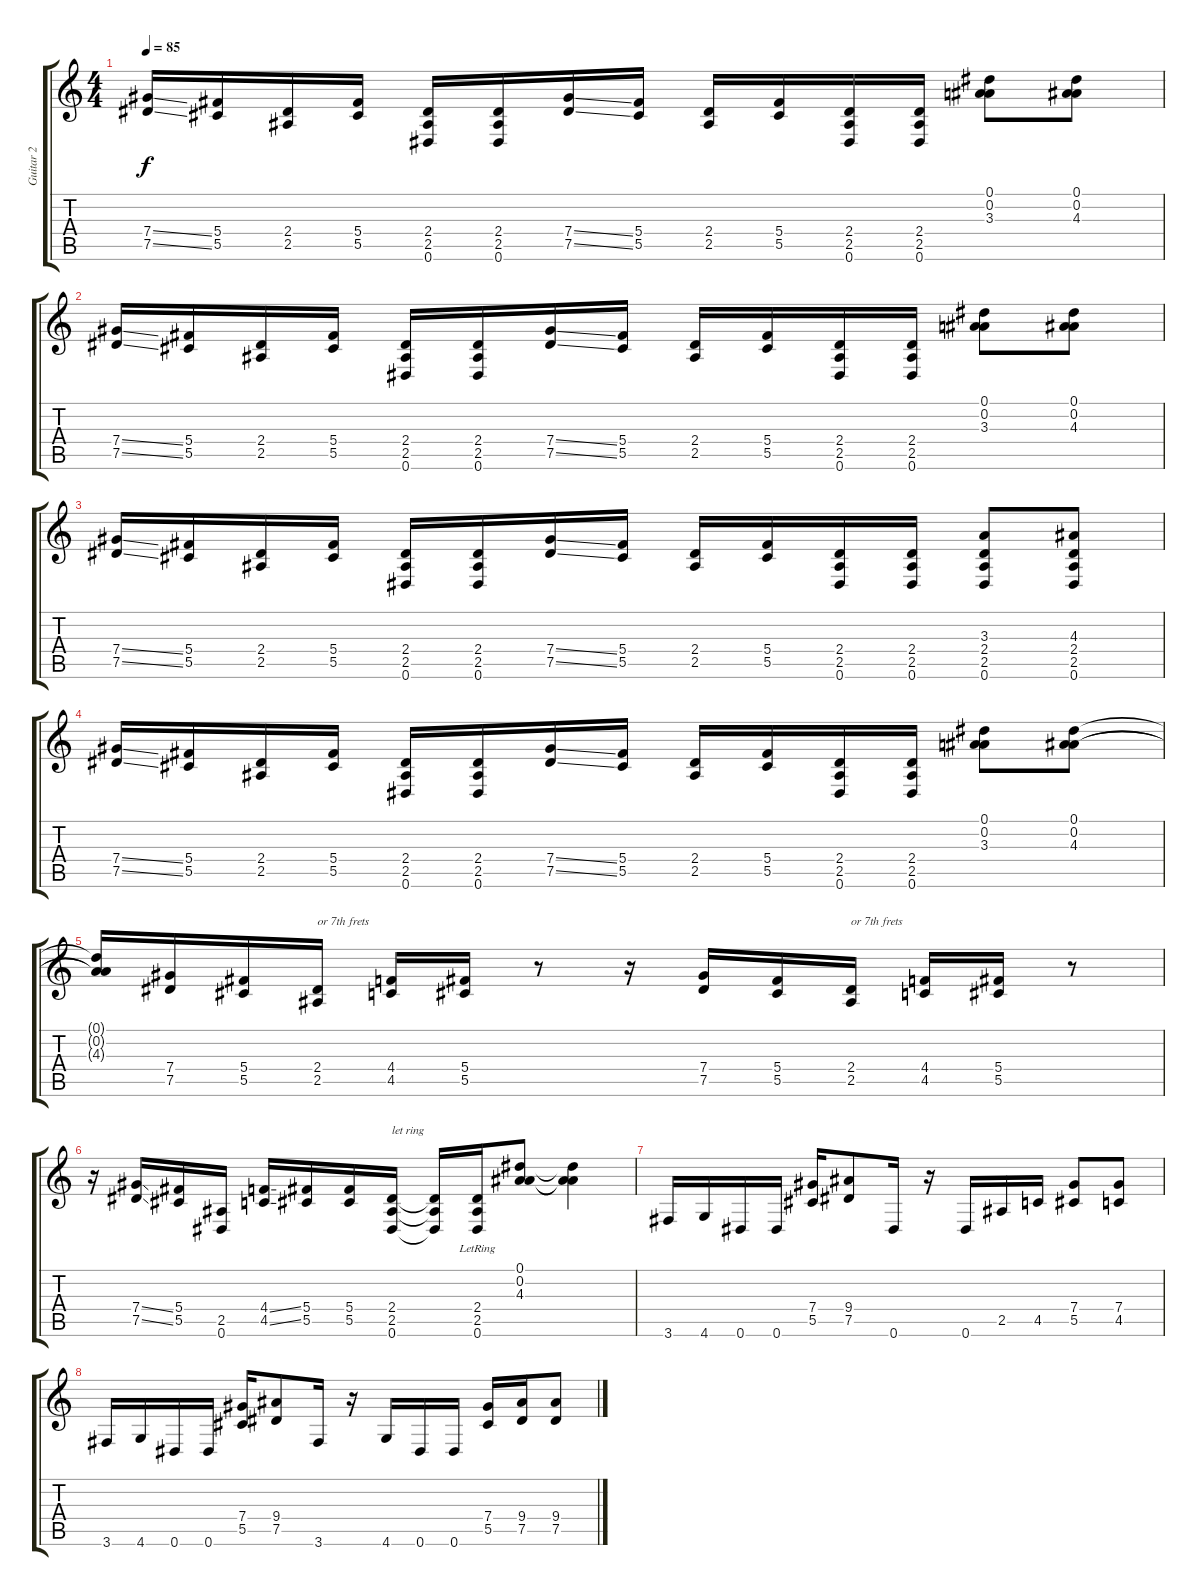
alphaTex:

\track ("Guitar 2" "Guitar 2") {instrument overdrivenguitar}
\staff {score tabs}
\tuning (Eb4 Bb3 Gb3 Db3 Ab2 Eb2) {hide}
\ts (4 4)
\tempo 85
\clef g2
\ks c
(7.4{ss} 7.5{ss}).16{dy f} (5.4 5.5).16 (2.4 2.5).16 (5.4 5.5).16 (2.4 2.5 0.6).16 (2.4 2.5 0.6).16 (7.4{ss} 7.5{ss}).16 (5.4 5.5).16 (2.4 2.5).16 (5.4 5.5).16 (2.4 2.5 0.6).16 (2.4 2.5 0.6).16 (0.1 0.2 3.3).8 (0.1 0.2 4.3).8 |
(7.4{ss} 7.5{ss}).16 (5.4 5.5).16 (2.4 2.5).16 (5.4 5.5).16 (2.4 2.5 0.6).16 (2.4 2.5 0.6).16 (7.4{ss} 7.5{ss}).16 (5.4 5.5).16 (2.4 2.5).16 (5.4 5.5).16 (2.4 2.5 0.6).16 (2.4 2.5 0.6).16 (0.1 0.2 3.3).8 (0.1 0.2 4.3).8 |
(7.4{ss} 7.5{ss}).16 (5.4 5.5).16 (2.4 2.5).16 (5.4 5.5).16 (2.4 2.5 0.6).16 (2.4 2.5 0.6).16 (7.4{ss} 7.5{ss}).16 (5.4 5.5).16 (2.4 2.5).16 (5.4 5.5).16 (2.4 2.5 0.6).16 (2.4 2.5 0.6).16 (3.3 2.4 2.5 0.6).8 (4.3 2.4 2.5 0.6).8 |
(7.4{ss} 7.5{ss}).16 (5.4 5.5).16 (2.4 2.5).16 (5.4 5.5).16 (2.4 2.5 0.6).16 (2.4 2.5 0.6).16 (7.4{ss} 7.5{ss}).16 (5.4 5.5).16 (2.4 2.5).16 (5.4 5.5).16 (2.4 2.5 0.6).16 (2.4 2.5 0.6).16 (0.1 0.2 3.3).8 (0.1 0.2 4.3).8 |
(0.1{t} 0.2{t} 4.3{t}).16 (7.4 7.5).16 (5.4 5.5).16 (2.4 2.5).16{txt "or 7th frets"} (4.4 4.5).16 (5.4 5.5).16 r.8 r.16 (7.4 7.5).16 (5.4 5.5).16 (2.4 2.5).16{txt "or 7th frets"} (4.4 4.5).16 (5.4 5.5).16 r.8 |
r.16 (7.4{ss} 7.5{ss}).16 (5.4 5.5).16 (2.5 0.6).16 (4.4{ss} 4.5{ss}).16 (5.4 5.5).16 (5.4 5.5).16 (2.4 2.5 0.6).16{txt "let ring"} (2.4{t} 2.5{t} 0.6{t}).16 (2.4{lr} 2.5{lr} 0.6{lr}).16 (0.1 0.2 4.3).8 (0.1{t} 0.2{t} 4.3{t}).4 |
3.6.16 4.6.16 0.6.16 0.6.16 (7.4 5.5).16 (9.4 7.5).8 0.6.16 r.16 0.6.16 2.5.16 4.5.16 (7.4 5.5).8 (7.4 4.5).8 |
3.6.16 4.6.16 0.6.16 0.6.16 (7.4 5.5).16 (9.4 7.5).8 3.6.16 r.16 4.6.16 0.6.16 0.6.16 (7.4 5.5).16 (9.4 7.5).16 (9.4 7.5).8
